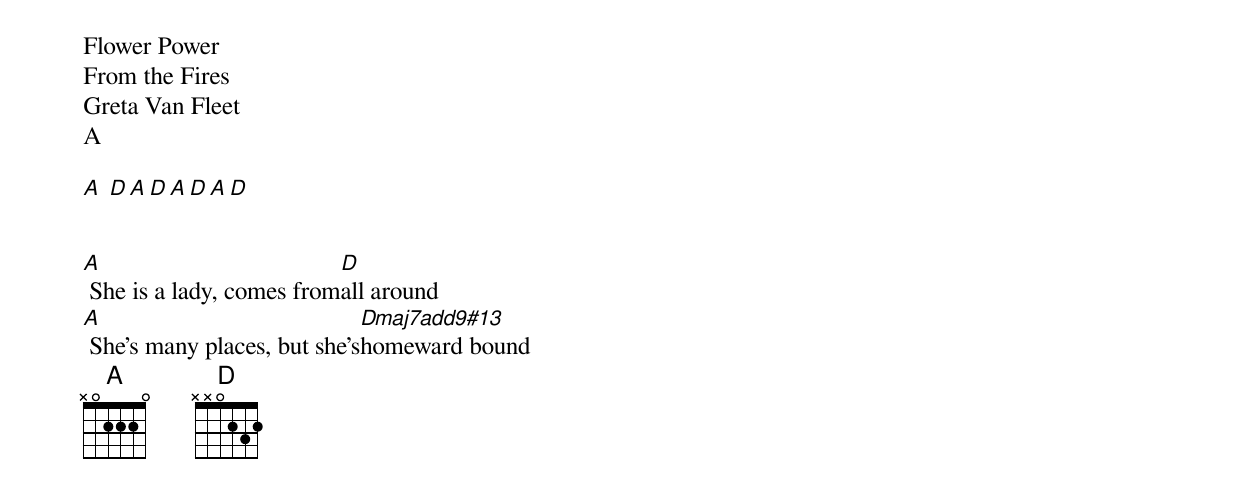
Flower Power
From the Fires
Greta Van Fleet
A

{start_of_intro}
[A] [D][A][D][A][D][A][D]
{end_of_intro}


{start_of_verse}
[A] She is a lady, comes from[D]all around
[A] She's many places, but she's[Dmaj7add9#13]homeward bound
{end_of_verse}
